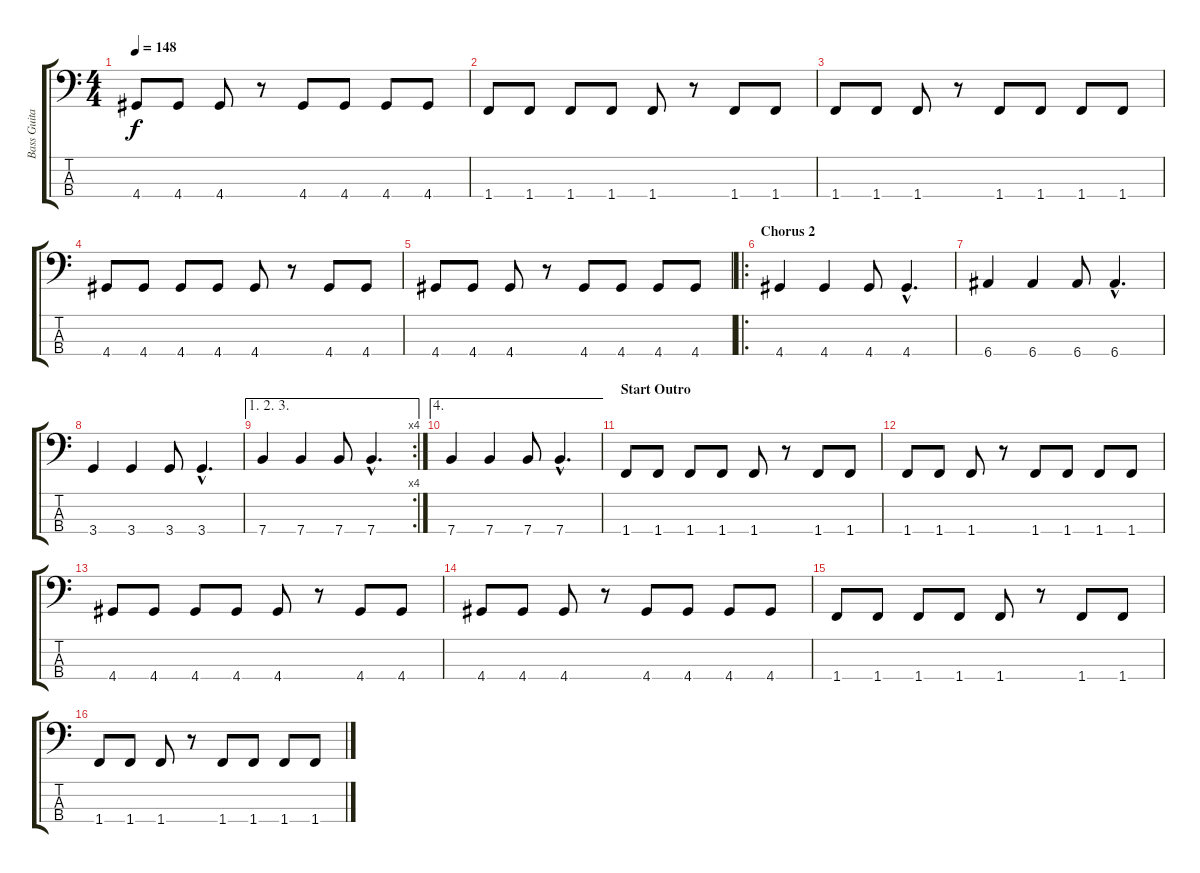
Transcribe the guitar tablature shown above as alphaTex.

\track ("Bass Guitar" "Bass Guita") {instrument electricbassfinger}
\staff {score tabs}
\tuning (G2 D2 A1 E1) {hide}
\ts (4 4)
\tempo 148
\clef f4
\ks c
4.4.8{dy f} 4.4.8 4.4.8 r.8 4.4.8 4.4.8 4.4.8 4.4.8 |
1.4.8 1.4.8 1.4.8 1.4.8 1.4.8 r.8 1.4.8 1.4.8 |
1.4.8 1.4.8 1.4.8 r.8 1.4.8 1.4.8 1.4.8 1.4.8 |
4.4.8 4.4.8 4.4.8 4.4.8 4.4.8 r.8 4.4.8 4.4.8 |
4.4.8 4.4.8 4.4.8 r.8 4.4.8 4.4.8 4.4.8 4.4.8 |
\ro
\section ("" "Chorus 2")
4.4.4 4.4.4 4.4.8 4.4{hac}.4{d} |
6.4.4 6.4.4 6.4.8 6.4{hac}.4{d} |
3.4.4 3.4.4 3.4.8 3.4{hac}.4{d} |
\ae (1 2 3)
\rc 4
7.4.4 7.4.4 7.4.8 7.4{hac}.4{d} |
\ae 4
7.4.4 7.4.4 7.4.8 7.4{hac}.4{d} |
\section ("" "Start Outro")
1.4.8 1.4.8 1.4.8 1.4.8 1.4.8 r.8 1.4.8 1.4.8 |
1.4.8 1.4.8 1.4.8 r.8 1.4.8 1.4.8 1.4.8 1.4.8 |
4.4.8 4.4.8 4.4.8 4.4.8 4.4.8 r.8 4.4.8 4.4.8 |
4.4.8 4.4.8 4.4.8 r.8 4.4.8 4.4.8 4.4.8 4.4.8 |
1.4.8 1.4.8 1.4.8 1.4.8 1.4.8 r.8 1.4.8 1.4.8 |
1.4.8 1.4.8 1.4.8 r.8 1.4.8 1.4.8 1.4.8 1.4.8
